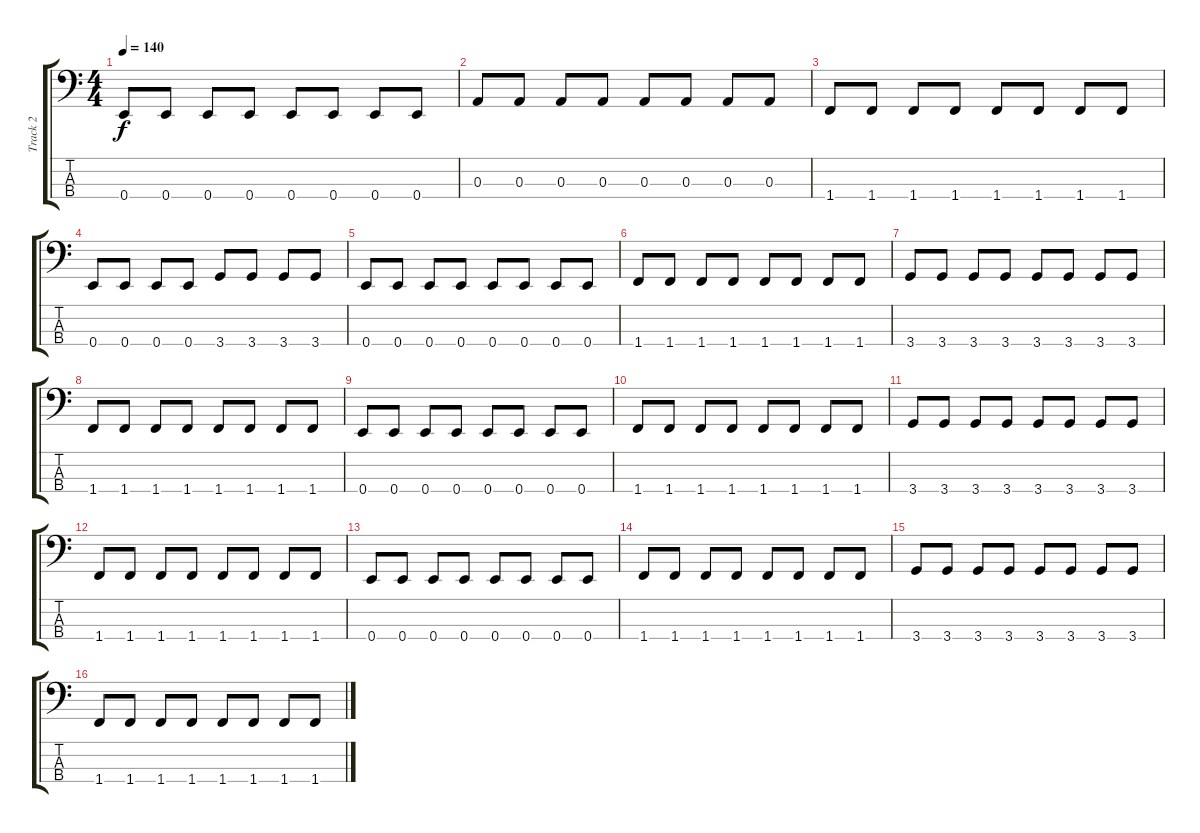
\track ("Track 2" "Track 2") {instrument electricbassfinger}
\staff {score tabs}
\tuning (G2 D2 A1 E1) {hide}
\ts (4 4)
\tempo 140
\clef f4
\ks c
0.4.8{dy f} 0.4.8 0.4.8 0.4.8 0.4.8 0.4.8 0.4.8 0.4.8 |
0.3.8 0.3.8 0.3.8 0.3.8 0.3.8 0.3.8 0.3.8 0.3.8 |
1.4.8 1.4.8 1.4.8 1.4.8 1.4.8 1.4.8 1.4.8 1.4.8 |
0.4.8 0.4.8 0.4.8 0.4.8 3.4.8 3.4.8 3.4.8 3.4.8 |
0.4.8 0.4.8 0.4.8 0.4.8 0.4.8 0.4.8 0.4.8 0.4.8 |
1.4.8 1.4.8 1.4.8 1.4.8 1.4.8 1.4.8 1.4.8 1.4.8 |
3.4.8 3.4.8 3.4.8 3.4.8 3.4.8 3.4.8 3.4.8 3.4.8 |
1.4.8 1.4.8 1.4.8 1.4.8 1.4.8 1.4.8 1.4.8 1.4.8 |
0.4.8 0.4.8 0.4.8 0.4.8 0.4.8 0.4.8 0.4.8 0.4.8 |
1.4.8 1.4.8 1.4.8 1.4.8 1.4.8 1.4.8 1.4.8 1.4.8 |
3.4.8 3.4.8 3.4.8 3.4.8 3.4.8 3.4.8 3.4.8 3.4.8 |
1.4.8 1.4.8 1.4.8 1.4.8 1.4.8 1.4.8 1.4.8 1.4.8 |
0.4.8 0.4.8 0.4.8 0.4.8 0.4.8 0.4.8 0.4.8 0.4.8 |
1.4.8 1.4.8 1.4.8 1.4.8 1.4.8 1.4.8 1.4.8 1.4.8 |
3.4.8 3.4.8 3.4.8 3.4.8 3.4.8 3.4.8 3.4.8 3.4.8 |
1.4.8 1.4.8 1.4.8 1.4.8 1.4.8 1.4.8 1.4.8 1.4.8
